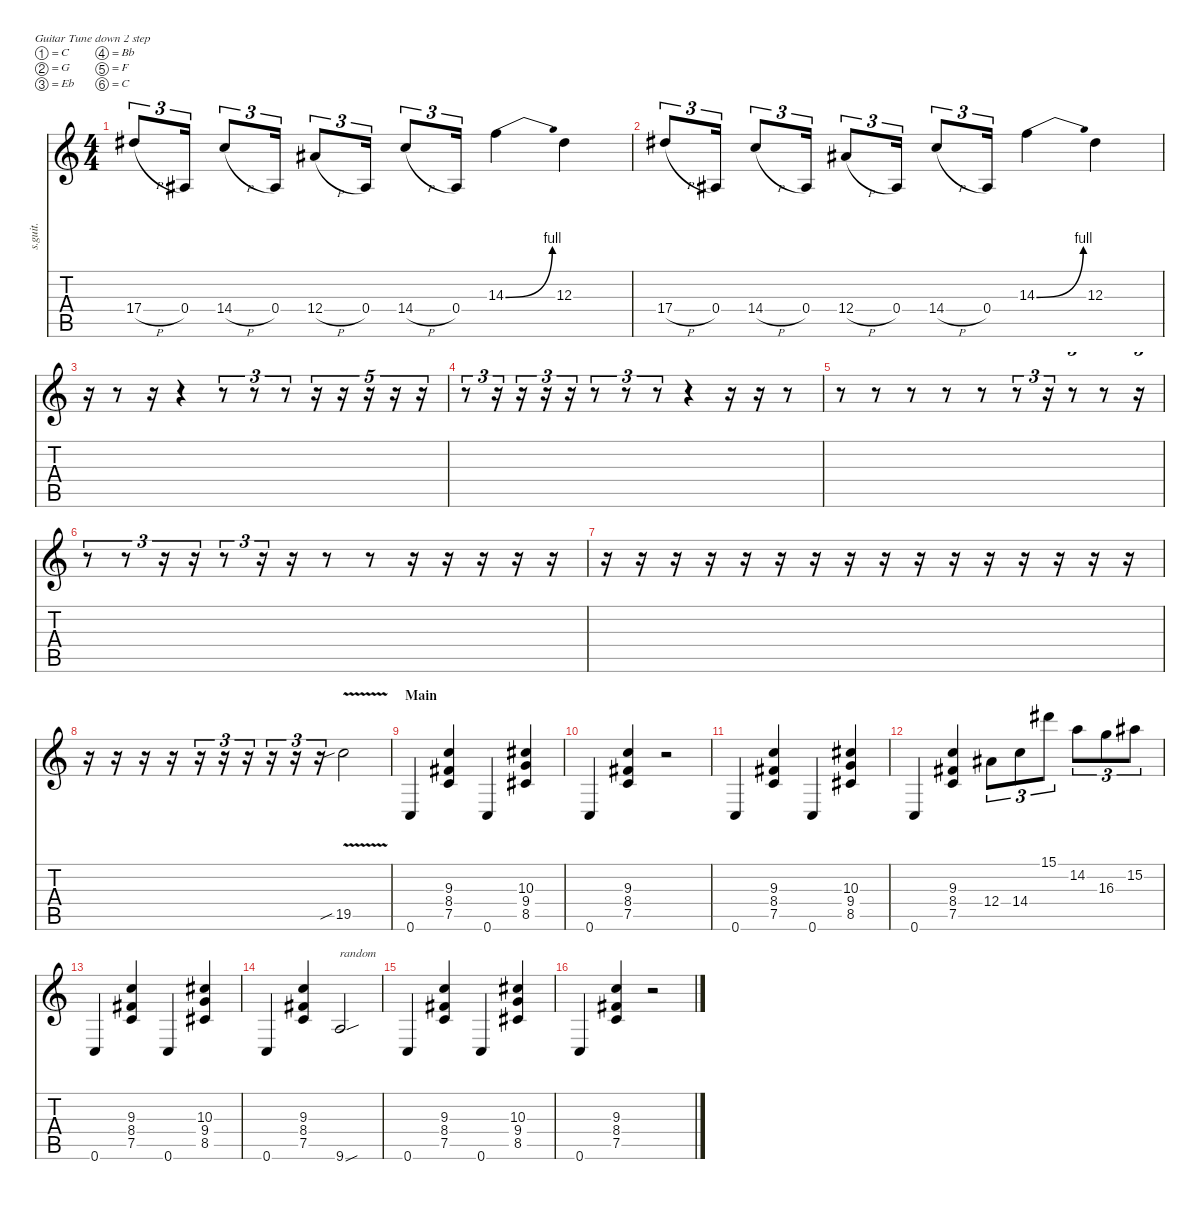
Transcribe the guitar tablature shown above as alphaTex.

\defaultSystemsLayout 4
\hideDynamics
\bracketExtendMode nobrackets
\track ("Josh Homme" "s.guit.") {instrument distortionguitar}
\staff {score tabs}
\tuning (C4 G3 Eb3 Bb2 F2 C2)
\ts (4 4)
\tempo (105 hide)
\clef g2
\ks c
17.4{h acc #}.8{tu (3 2) lyrics (0 "") lyrics (1 "") lyrics (2 "") lyrics (3 "") lyrics (4 "") dy f} 0.4{acc #}.16{tu (3 2) lyrics (0 "") lyrics (1 "") lyrics (2 "") lyrics (3 "") lyrics (4 "")} 14.4{h}.8{tu (3 2) lyrics (0 "") lyrics (1 "") lyrics (2 "") lyrics (3 "") lyrics (4 "")} 0.4{acc #}.16{tu (3 2) lyrics (0 "") lyrics (1 "") lyrics (2 "") lyrics (3 "") lyrics (4 "")} 12.4{h acc #}.8{tu (3 2) lyrics (0 "") lyrics (1 "") lyrics (2 "") lyrics (3 "") lyrics (4 "")} 0.4{acc #}.16{tu (3 2) lyrics (0 "") lyrics (1 "") lyrics (2 "") lyrics (3 "") lyrics (4 "")} 14.4{h}.8{tu (3 2) lyrics (0 "") lyrics (1 "") lyrics (2 "") lyrics (3 "") lyrics (4 "")} 0.4{acc #}.16{tu (3 2) lyrics (0 "") lyrics (1 "") lyrics (2 "") lyrics (3 "") lyrics (4 "")} 14.3{be (bend 0 0 60 4)}.4{lyrics (0 "") lyrics (1 "") lyrics (2 "") lyrics (3 "") lyrics (4 "")} 12.3{acc #}.4{lyrics (0 "") lyrics (1 "") lyrics (2 "") lyrics (3 "") lyrics (4 "")} |
17.4{h acc #}.8{tu (3 2) lyrics (0 "") lyrics (1 "") lyrics (2 "") lyrics (3 "") lyrics (4 "")} 0.4{acc #}.16{tu (3 2) lyrics (0 "") lyrics (1 "") lyrics (2 "") lyrics (3 "") lyrics (4 "")} 14.4{h}.8{tu (3 2) lyrics (0 "") lyrics (1 "") lyrics (2 "") lyrics (3 "") lyrics (4 "")} 0.4{acc #}.16{tu (3 2) lyrics (0 "") lyrics (1 "") lyrics (2 "") lyrics (3 "") lyrics (4 "")} 12.4{h acc #}.8{tu (3 2) lyrics (0 "") lyrics (1 "") lyrics (2 "") lyrics (3 "") lyrics (4 "")} 0.4{acc #}.16{tu (3 2) lyrics (0 "") lyrics (1 "") lyrics (2 "") lyrics (3 "") lyrics (4 "")} 14.4{h}.8{tu (3 2) lyrics (0 "") lyrics (1 "") lyrics (2 "") lyrics (3 "") lyrics (4 "")} 0.4{acc #}.16{tu (3 2) lyrics (0 "") lyrics (1 "") lyrics (2 "") lyrics (3 "") lyrics (4 "")} 14.3{be (bend 0 0 60 4)}.4{lyrics (0 "") lyrics (1 "") lyrics (2 "") lyrics (3 "") lyrics (4 "")} 12.3{acc #}.4{lyrics (0 "") lyrics (1 "") lyrics (2 "") lyrics (3 "") lyrics (4 "")} |
r.16 r.8 r.16 r.4 r.8{tu (3 2)} r.8{tu (3 2)} r.8{tu (3 2)} r.16{tu (5 4)} r.16{tu (5 4)} r.16{tu (5 4)} r.16{tu (5 4)} r.16{tu (5 4)} |
r.8{tu (3 2)} r.16{tu (3 2)} r.16{tu (3 2)} r.16{tu (3 2)} r.16{tu (3 2)} r.8{tu (3 2)} r.8{tu (3 2)} r.8{tu (3 2)} r.4 r.16 r.16 r.8 |
r.8 r.8 r.8 r.8 r.8 r.8{tu (3 2)} r.16{tu (3 2)} r.8{tu (3 2)} r.8 r.16{tu (3 2)} |
r.8{tu (3 2)} r.8{tu (3 2)} r.16{tu (3 2)} r.16{tu (3 2)} r.8{tu (3 2)} r.16{tu (3 2)} r.16 r.8 r.8 r.16 r.16 r.16 r.16 r.16 |
r.16 r.16 r.16 r.16 r.16 r.16 r.16 r.16 r.16 r.16 r.16 r.16 r.16 r.16 r.16 r.16 |
r.16 r.16 r.16 r.16 r.16{tu (3 2)} r.16{tu (3 2)} r.16{tu (3 2)} r.16{tu (3 2)} r.16{tu (3 2)} r.16{tu (3 2)} 19.5{v sib}.2{lyrics (0 "") lyrics (1 "") lyrics (2 "") lyrics (3 "") lyrics (4 "")} |
\section ("" "Main")
0.6.4{lyrics (0 "") lyrics (1 "") lyrics (2 "") lyrics (3 "") lyrics (4 "")} (9.3 8.4{acc #} 7.5).4{lyrics (0 "") lyrics (1 "") lyrics (2 "") lyrics (3 "") lyrics (4 "")} 0.6.4{lyrics (0 "") lyrics (1 "") lyrics (2 "") lyrics (3 "") lyrics (4 "")} (10.3{acc #} 9.4 8.5{acc #}).4{lyrics (0 "") lyrics (1 "") lyrics (2 "") lyrics (3 "") lyrics (4 "")} |
0.6.4{lyrics (0 "") lyrics (1 "") lyrics (2 "") lyrics (3 "") lyrics (4 "")} (9.3 8.4{acc #} 7.5).4{lyrics (0 "") lyrics (1 "") lyrics (2 "") lyrics (3 "") lyrics (4 "")} r.2 |
0.6.4{lyrics (0 "") lyrics (1 "") lyrics (2 "") lyrics (3 "") lyrics (4 "")} (9.3 8.4{acc #} 7.5).4{lyrics (0 "") lyrics (1 "") lyrics (2 "") lyrics (3 "") lyrics (4 "")} 0.6.4{lyrics (0 "") lyrics (1 "") lyrics (2 "") lyrics (3 "") lyrics (4 "")} (10.3{acc #} 9.4 8.5{acc #}).4{lyrics (0 "") lyrics (1 "") lyrics (2 "") lyrics (3 "") lyrics (4 "")} |
0.6.4{lyrics (0 "") lyrics (1 "") lyrics (2 "") lyrics (3 "") lyrics (4 "")} (9.3 8.4{acc #} 7.5).4{lyrics (0 "") lyrics (1 "") lyrics (2 "") lyrics (3 "") lyrics (4 "")} 12.4{acc #}.8{tu (3 2) lyrics (0 "") lyrics (1 "") lyrics (2 "") lyrics (3 "") lyrics (4 "")} 14.4.8{tu (3 2) lyrics (0 "") lyrics (1 "") lyrics (2 "") lyrics (3 "") lyrics (4 "")} 15.1{acc #}.8{tu (3 2) lyrics (0 "") lyrics (1 "") lyrics (2 "") lyrics (3 "") lyrics (4 "")} 14.2.8{tu (3 2) lyrics (0 "") lyrics (1 "") lyrics (2 "") lyrics (3 "") lyrics (4 "")} 16.3.8{tu (3 2) lyrics (0 "") lyrics (1 "") lyrics (2 "") lyrics (3 "") lyrics (4 "")} 15.2{acc #}.8{tu (3 2) lyrics (0 "") lyrics (1 "") lyrics (2 "") lyrics (3 "") lyrics (4 "")} |
0.6.4{lyrics (0 "") lyrics (1 "") lyrics (2 "") lyrics (3 "") lyrics (4 "")} (9.3 8.4{acc #} 7.5).4{lyrics (0 "") lyrics (1 "") lyrics (2 "") lyrics (3 "") lyrics (4 "")} 0.6.4{lyrics (0 "") lyrics (1 "") lyrics (2 "") lyrics (3 "") lyrics (4 "")} (10.3{acc #} 9.4 8.5{acc #}).4{lyrics (0 "") lyrics (1 "") lyrics (2 "") lyrics (3 "") lyrics (4 "")} |
0.6.4{lyrics (0 "") lyrics (1 "") lyrics (2 "") lyrics (3 "") lyrics (4 "")} (9.3 8.4{acc #} 7.5).4{lyrics (0 "") lyrics (1 "") lyrics (2 "") lyrics (3 "") lyrics (4 "")} 9.6{sou}.2{txt "random" lyrics (0 "") lyrics (1 "") lyrics (2 "") lyrics (3 "") lyrics (4 "")} |
0.6.4{lyrics (0 "") lyrics (1 "") lyrics (2 "") lyrics (3 "") lyrics (4 "")} (9.3 8.4{acc #} 7.5).4{lyrics (0 "") lyrics (1 "") lyrics (2 "") lyrics (3 "") lyrics (4 "")} 0.6.4{lyrics (0 "") lyrics (1 "") lyrics (2 "") lyrics (3 "") lyrics (4 "")} (10.3{acc #} 9.4 8.5{acc #}).4{lyrics (0 "") lyrics (1 "") lyrics (2 "") lyrics (3 "") lyrics (4 "")} |
0.6.4{lyrics (0 "") lyrics (1 "") lyrics (2 "") lyrics (3 "") lyrics (4 "")} (9.3 8.4{acc #} 7.5).4{lyrics (0 "") lyrics (1 "") lyrics (2 "") lyrics (3 "") lyrics (4 "")} r.2
